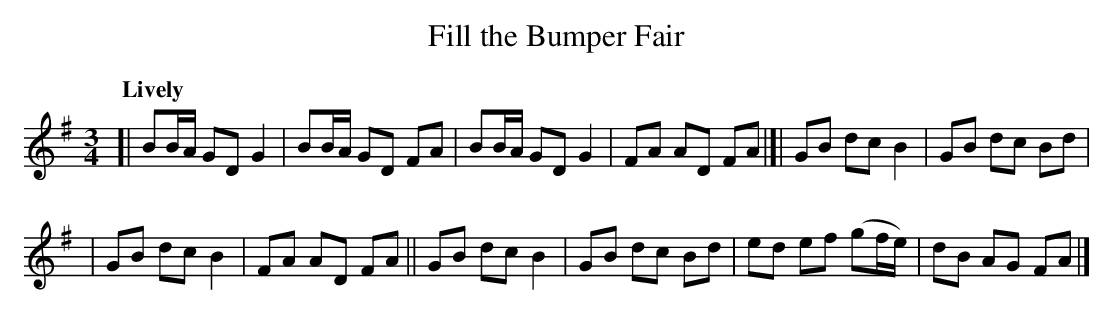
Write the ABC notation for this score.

X:1
T: Fill the Bumper Fair
Q: "Lively"
M: 3/4
L: 1/8
K: G
[| BB/A/ GD G2 | BB/A/ GD FA | BB/A/ GD G2 | FA AD FA |]| GB dc B2 | GB dc Bd |
| GB dc B2 | FA AD FA || GB dc B2 | GB dc Bd | ed ef (gf/e/) | dB AG FA |]
